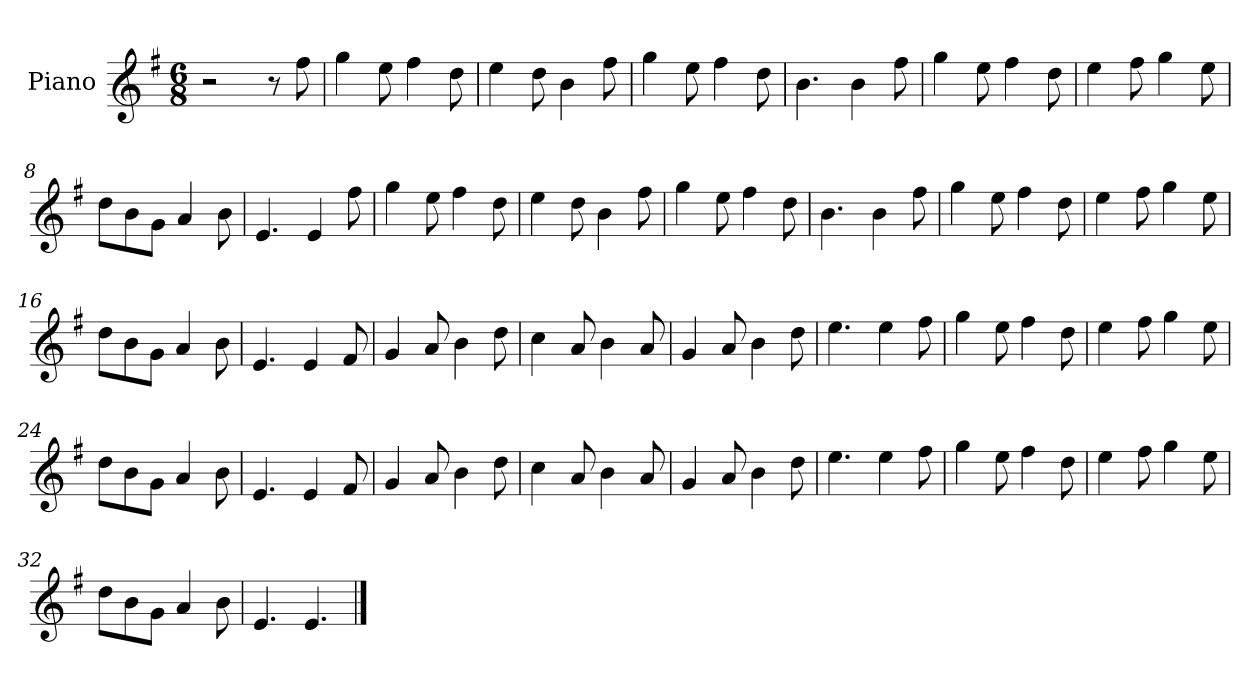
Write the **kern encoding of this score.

**kern
*part1
*staff1
*I"Piano
*I'Pno
*clefG2
*k[f#]
*M6/8
=1
2r
8r
8ff#\
=2
4gg\
8ee\
4ff#\
8dd\
=3
4ee\
8dd\
4b\
8ff#\
=4
4gg\
8ee\
4ff#\
8dd\
=5
4.b\
4b\
8ff#\
=6
4gg\
8ee\
4ff#\
8dd\
=7
4ee\
8ff#\
4gg\
8ee\
=8
8dd\L
8b\
8g\J
4a/
8b\
=9
4.e/
4e/
8ff#\
=10
4gg\
8ee\
4ff#\
8dd\
=11
4ee\
8dd\
4b\
8ff#\
=12
4gg\
8ee\
4ff#\
8dd\
=13
4.b\
4b\
8ff#\
=14
4gg\
8ee\
4ff#\
8dd\
=15
4ee\
8ff#\
4gg\
8ee\
=16
8dd\L
8b\
8g\J
4a/
8b\
=17
4.e/
4e/
8f#/
=18
4g/
8a/
4b\
8dd\
=19
4cc\
8a/
4b\
8a/
=20
4g/
8a/
4b\
8dd\
=21
4.ee\
4ee\
8ff#\
=22
4gg\
8ee\
4ff#\
8dd\
=23
4ee\
8ff#\
4gg\
8ee\
=24
8dd\L
8b\
8g\J
4a/
8b\
=25
4.e/
4e/
8f#/
=26
4g/
8a/
4b\
8dd\
=27
4cc\
8a/
4b\
8a/
=28
4g/
8a/
4b\
8dd\
=29
4.ee\
4ee\
8ff#\
=30
4gg\
8ee\
4ff#\
8dd\
=31
4ee\
8ff#\
4gg\
8ee\
=32
8dd\L
8b\
8g\J
4a/
8b\
=33
4.e/
4.e/
==
*-
